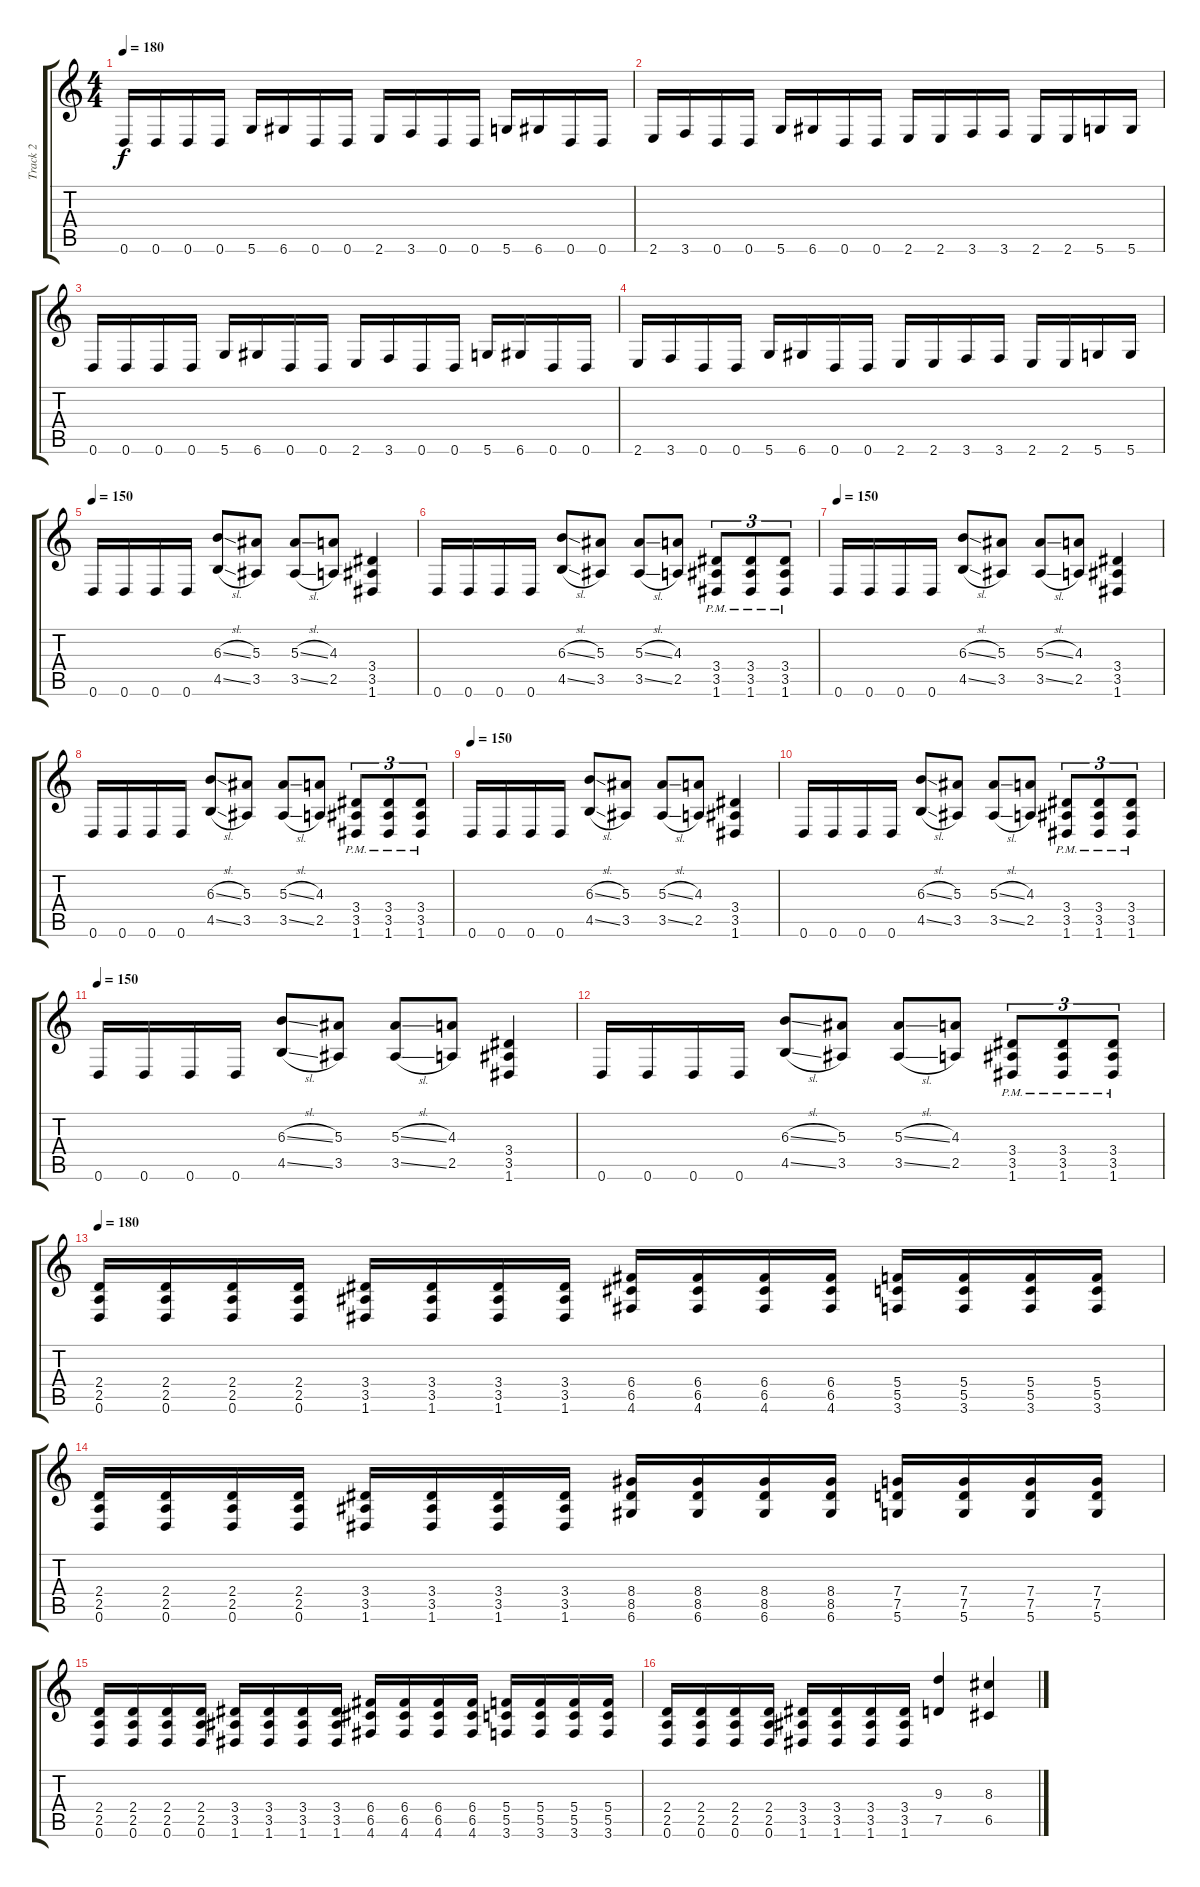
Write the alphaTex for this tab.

\track ("Track 2" "Track 2") {instrument distortionguitar}
\staff {score tabs}
\tuning (D4 A3 F3 C3 G2 D2) {hide}
\ts (4 4)
\tempo 180
\clef g2
\ks c
0.6.16{dy f} 0.6.16 0.6.16 0.6.16 5.6.16 6.6.16 0.6.16 0.6.16 2.6.16 3.6.16 0.6.16 0.6.16 5.6.16 6.6.16 0.6.16 0.6.16 |
2.6.16 3.6.16 0.6.16 0.6.16 5.6.16 6.6.16 0.6.16 0.6.16 2.6.16 2.6.16 3.6.16 3.6.16 2.6.16 2.6.16 5.6.16 5.6.16 |
0.6.16 0.6.16 0.6.16 0.6.16 5.6.16 6.6.16 0.6.16 0.6.16 2.6.16 3.6.16 0.6.16 0.6.16 5.6.16 6.6.16 0.6.16 0.6.16 |
2.6.16 3.6.16 0.6.16 0.6.16 5.6.16 6.6.16 0.6.16 0.6.16 2.6.16 2.6.16 3.6.16 3.6.16 2.6.16 2.6.16 5.6.16 5.6.16 |
\tempo 150
0.6.16 0.6.16 0.6.16 0.6.16 (6.3{sl} 4.5{sl}).8 (5.3 3.5).8 (5.3{sl} 3.5{sl}).8 (4.3 2.5).8 (3.4 3.5 1.6).4 |
0.6.16 0.6.16 0.6.16 0.6.16 (6.3{sl} 4.5{sl}).8 (5.3 3.5).8 (5.3{sl} 3.5{sl}).8 (4.3 2.5).8 (3.4{pm} 3.5{pm} 1.6{pm}).8{tu (3 2)} (3.4{pm} 3.5{pm} 1.6{pm}).8{tu (3 2)} (3.4{pm} 3.5 1.6{pm}).8{tu (3 2)} |
\tempo 150
0.6.16 0.6.16 0.6.16 0.6.16 (6.3{sl} 4.5{sl}).8 (5.3 3.5).8 (5.3{sl} 3.5{sl}).8 (4.3 2.5).8 (3.4 3.5 1.6).4 |
0.6.16 0.6.16 0.6.16 0.6.16 (6.3{sl} 4.5{sl}).8 (5.3 3.5).8 (5.3{sl} 3.5{sl}).8 (4.3 2.5).8 (3.4{pm} 3.5{pm} 1.6{pm}).8{tu (3 2)} (3.4{pm} 3.5{pm} 1.6{pm}).8{tu (3 2)} (3.4{pm} 3.5 1.6{pm}).8{tu (3 2)} |
\tempo 150
0.6.16 0.6.16 0.6.16 0.6.16 (6.3{sl} 4.5{sl}).8 (5.3 3.5).8 (5.3{sl} 3.5{sl}).8 (4.3 2.5).8 (3.4 3.5 1.6).4 |
0.6.16 0.6.16 0.6.16 0.6.16 (6.3{sl} 4.5{sl}).8 (5.3 3.5).8 (5.3{sl} 3.5{sl}).8 (4.3 2.5).8 (3.4{pm} 3.5{pm} 1.6{pm}).8{tu (3 2)} (3.4{pm} 3.5{pm} 1.6{pm}).8{tu (3 2)} (3.4{pm} 3.5 1.6{pm}).8{tu (3 2)} |
\tempo 150
0.6.16 0.6.16 0.6.16 0.6.16 (6.3{sl} 4.5{sl}).8 (5.3 3.5).8 (5.3{sl} 3.5{sl}).8 (4.3 2.5).8 (3.4 3.5 1.6).4 |
0.6.16 0.6.16 0.6.16 0.6.16 (6.3{sl} 4.5{sl}).8 (5.3 3.5).8 (5.3{sl} 3.5{sl}).8 (4.3 2.5).8 (3.4{pm} 3.5{pm} 1.6{pm}).8{tu (3 2)} (3.4{pm} 3.5{pm} 1.6{pm}).8{tu (3 2)} (3.4{pm} 3.5 1.6{pm}).8{tu (3 2)} |
\tempo 180
(2.4 2.5 0.6).16 (2.4 2.5 0.6).16 (2.4 2.5 0.6).16 (2.4 2.5 0.6).16 (3.4 3.5 1.6).16 (3.4 3.5 1.6).16 (3.4 3.5 1.6).16 (3.4 3.5 1.6).16 (6.4 6.5 4.6).16 (6.4 6.5 4.6).16 (6.4 6.5 4.6).16 (6.4 6.5 4.6).16 (5.4 5.5 3.6).16 (5.4 5.5 3.6).16 (5.4 5.5 3.6).16 (5.4 5.5 3.6).16 |
(2.4 2.5 0.6).16 (2.4 2.5 0.6).16 (2.4 2.5 0.6).16 (2.4 2.5 0.6).16 (3.4 3.5 1.6).16 (3.4 3.5 1.6).16 (3.4 3.5 1.6).16 (3.4 3.5 1.6).16 (8.4 8.5 6.6).16 (8.4 8.5 6.6).16 (8.4 8.5 6.6).16 (8.4 8.5 6.6).16 (7.4 7.5 5.6).16 (7.4 7.5 5.6).16 (7.4 7.5 5.6).16 (7.4 7.5 5.6).16 |
(2.4 2.5 0.6).16 (2.4 2.5 0.6).16 (2.4 2.5 0.6).16 (2.4 2.5 0.6).16 (3.4 3.5 1.6).16 (3.4 3.5 1.6).16 (3.4 3.5 1.6).16 (3.4 3.5 1.6).16 (6.4 6.5 4.6).16 (6.4 6.5 4.6).16 (6.4 6.5 4.6).16 (6.4 6.5 4.6).16 (5.4 5.5 3.6).16 (5.4 5.5 3.6).16 (5.4 5.5 3.6).16 (5.4 5.5 3.6).16 |
(2.4 2.5 0.6).16 (2.4 2.5 0.6).16 (2.4 2.5 0.6).16 (2.4 2.5 0.6).16 (3.4 3.5 1.6).16 (3.4 3.5 1.6).16 (3.4 3.5 1.6).16 (3.4 3.5 1.6).16 (9.3 7.5).4 (8.3 6.5).4
